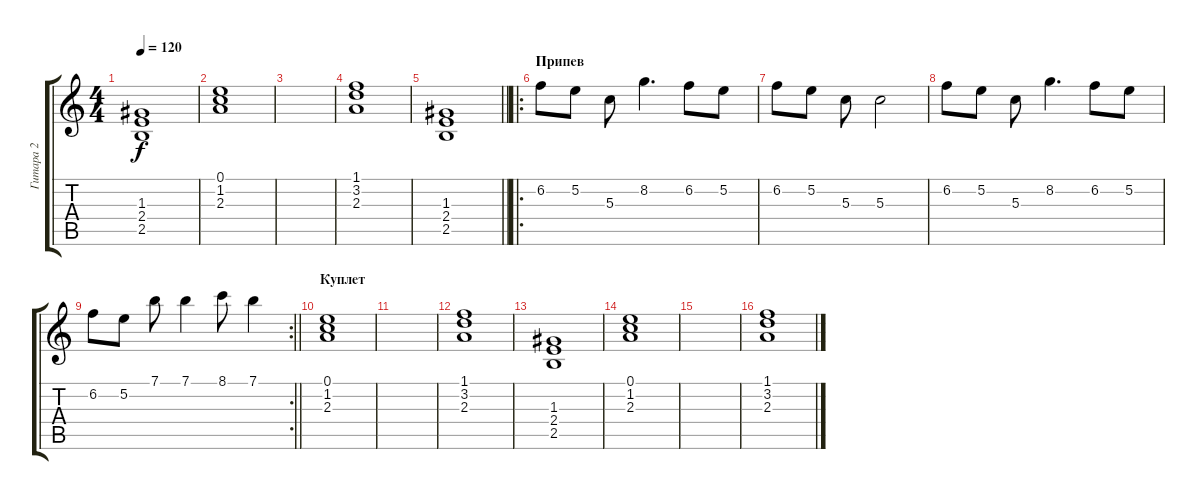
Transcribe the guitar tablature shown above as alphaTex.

\track ("Гитара 2" "Гитара 2") {instrument acousticguitarsteel}
\staff {score tabs}
\tuning (E4 B3 G3 D3 A2 E2) {hide}
\ts (4 4)
\tempo 120
\clef g2
\ks c
(1.3 2.4 2.5).1{dy f} |
(0.1 1.2 2.3).1 |
|
(1.1 3.2 2.3).1 |
\barLineRight lightlight
(1.3 2.4 2.5).1 |
\ro
\section ("" "Припев")
6.2.8 5.2.8 5.3.8 8.2.4{d} 6.2.8 5.2.8 |
6.2.8 5.2.8 5.3.8 5.3.2 |
6.2.8 5.2.8 5.3.8 8.2.4{d} 6.2.8 5.2.8 |
\rc 2
\barLineRight lightlight
6.2.8 5.2.8 7.1.8 7.1.4 8.1.8 7.1.4 |
\section ("" "Куплет")
(0.1 1.2 2.3).1 |
|
(1.1 3.2 2.3).1 |
(1.3 2.4 2.5).1 |
(0.1 1.2 2.3).1 |
|
(1.1 3.2 2.3).1
